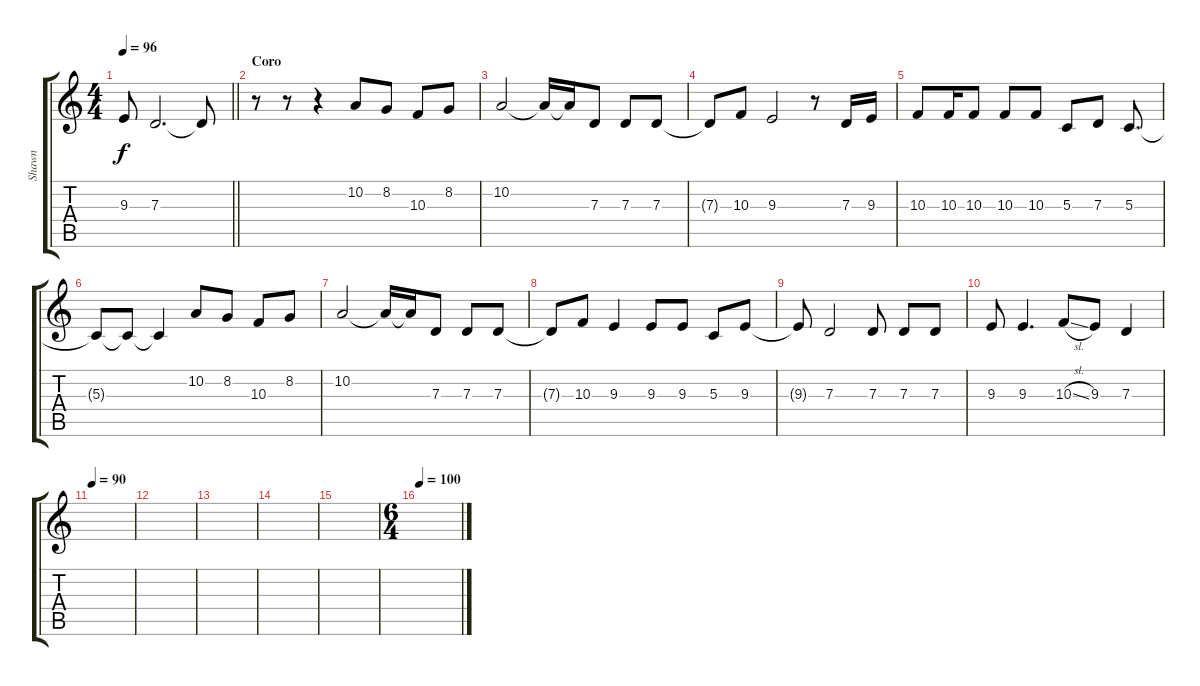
\track ("Shawn" "Shawn") {instrument voiceoohs}
\staff {score tabs}
\tuning (E4 B3 G3 D3 A2 D2) {hide}
\ts (4 4)
\tempo 96
\clef g2
\barLineRight lightlight
\ks c
9.3{t}.8{dy f} 7.3.2{d} 7.3{t}.8 |
\section ("" "Coro")
r.8 r.8 r.4 10.2.8 8.2.8 10.3.8 8.2.8 |
10.2.2 10.2{t}.16 10.2{t}.16 7.3.8 7.3.8 7.3.8 |
7.3{t}.8 10.3.8 9.3.2 r.8 7.3.16 9.3.16 |
10.3.8 10.3.16 10.3.8 10.3.8 10.3.8 5.3.8 7.3.8 5.3.8{d} |
5.3{t}.8 5.3{t}.8 5.3{t}.4 10.2.8 8.2.8 10.3.8 8.2.8 |
10.2.2 10.2{t}.16 10.2{t}.16 7.3.8 7.3.8 7.3.8 |
7.3{t}.8 10.3.8 9.3.4 9.3.8 9.3.8 5.3.8 9.3.8 |
9.3{t}.8 7.3.2 7.3.8 7.3.8 7.3.8 |
9.3.8 9.3.4{d} 10.3{sl}.8 9.3.8 7.3.4 |
\tempo 90
|
|
|
|
|
\ts (6 4)
\tempo 100
